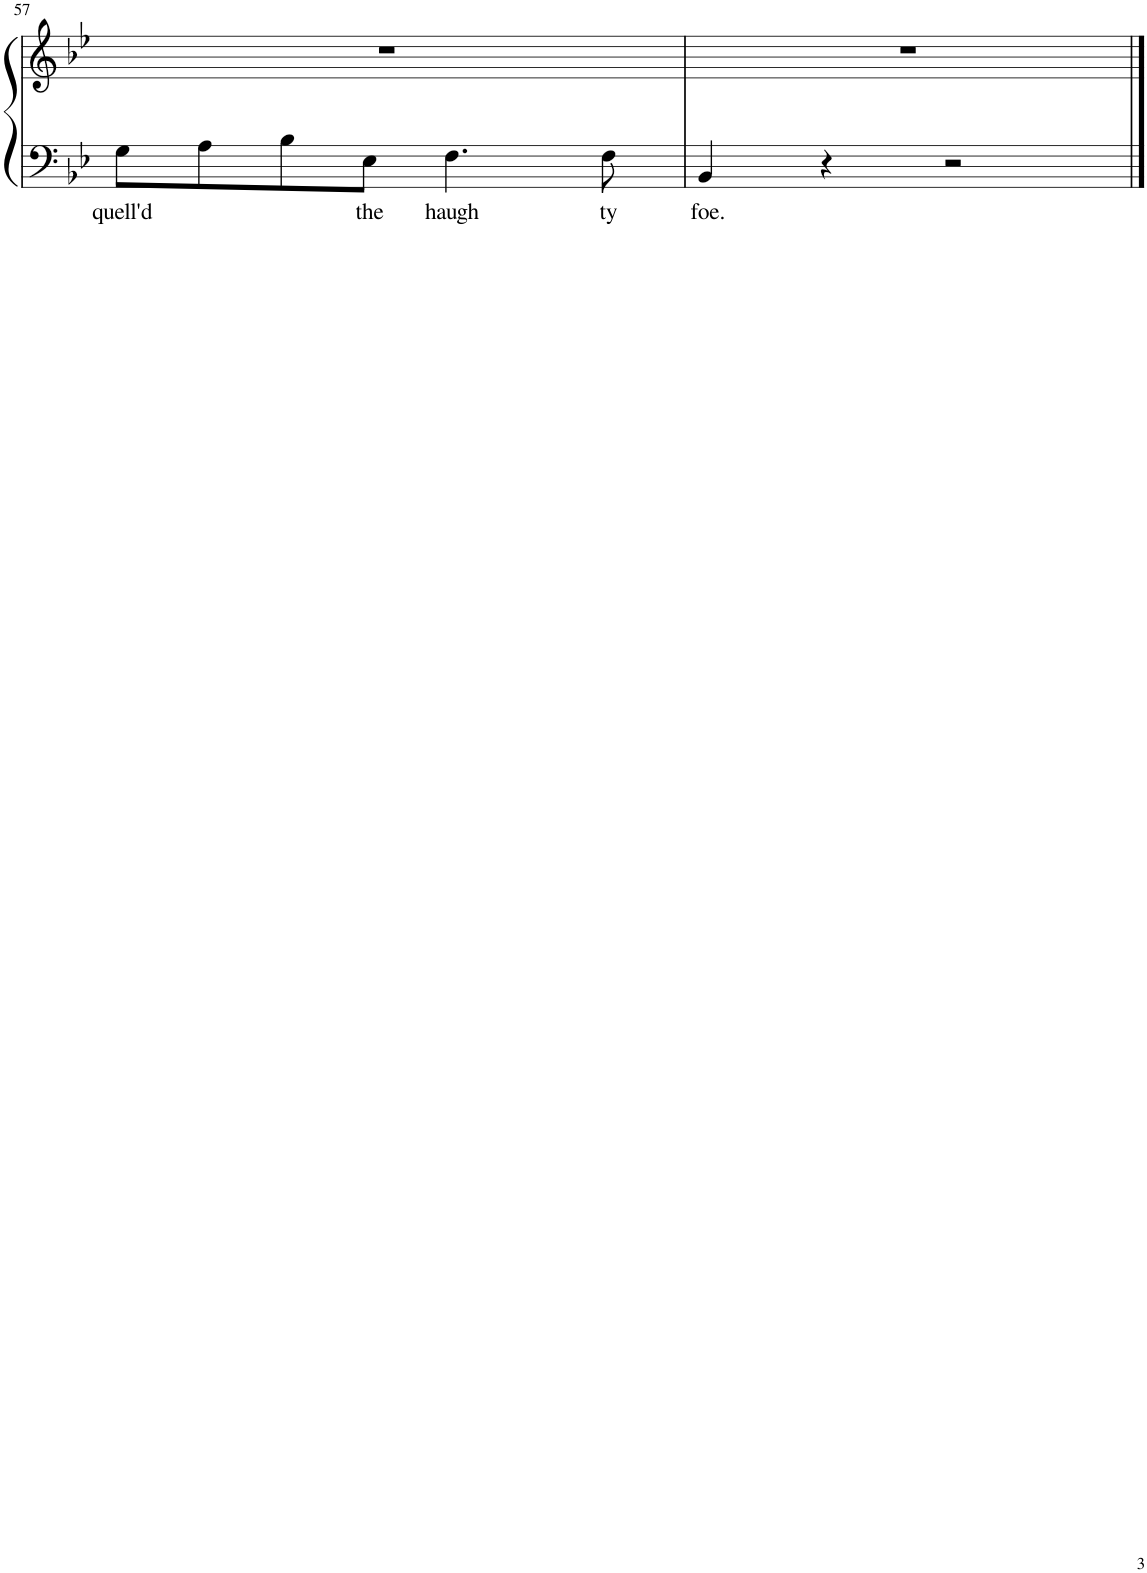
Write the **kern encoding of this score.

**kern	**text	**kern
*part1	*part1	*part1
*staff2	*staff2	*staff1
*I"Piano	*	*
*I'Pno.	*	*
!!LO:PB:g=z
*clefF4	*	*clefG2
*k[b-e-]	*	*k[b-e-]
*M4/4	*	*M4/4
*met(c)	*	*met(c)
=57	=57	=57
!	!LO:LY:b	!
8G\L	quell'd	1r
8A\	.	.
8B-\	.	.
!	!LO:LY:b	!
8E-\J	the	.
!	!LO:LY:b	!
4.F\	haugh	.
!	!LO:LY:b	!
8F\	ty	.
=58	=58	=58
!	!LO:LY:b	!
4BB-/	foe.	1r
4r	.	.
2r	.	.
==	==	==
*-	*-	*-
